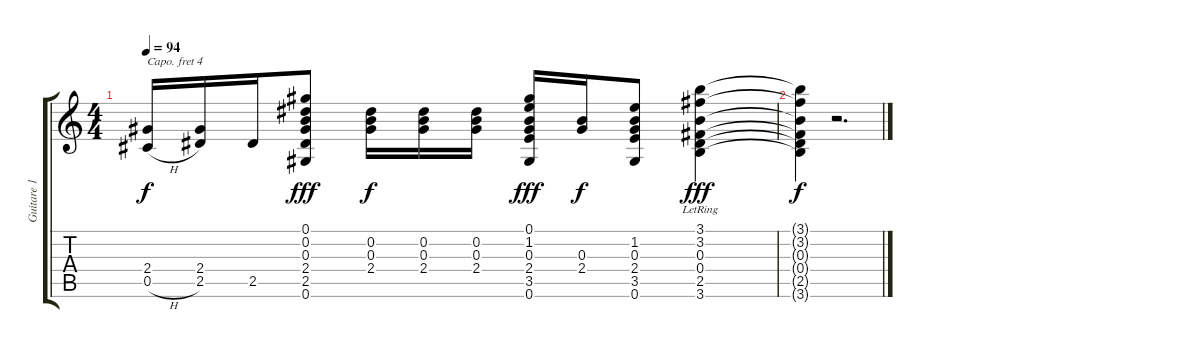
\track ("Guitare 1" "Guitare 1") {instrument acousticguitarnylon}
\staff {score tabs}
\capo 4
\tuning (E4 B3 G3 D3 A2 E2) {hide}
\ts (4 4)
\tempo 94
\clef g2
\ks c
(2.4 0.5{h}).16{dy f} (2.4 2.5).16 2.5.16 (0.1 0.2 0.3 2.4 2.5 0.6).8{dy fff} (0.2 0.3 2.4).16{dy f} (0.2 0.3 2.4).16 (0.2 0.3 2.4).16 (0.1 1.2 0.3 2.4 3.5 0.6).16{dy fff} (0.3 2.4).16{dy f} (1.2 0.3 2.4 3.5 0.6).8 (3.1 3.2 0.3{lr} 0.4 2.5 3.6).4{dy fff} |
(3.1{t} 3.2{t} 0.3{t} 0.4{t} 2.5{t} 3.6{t}).4{dy f} r.2{d}
